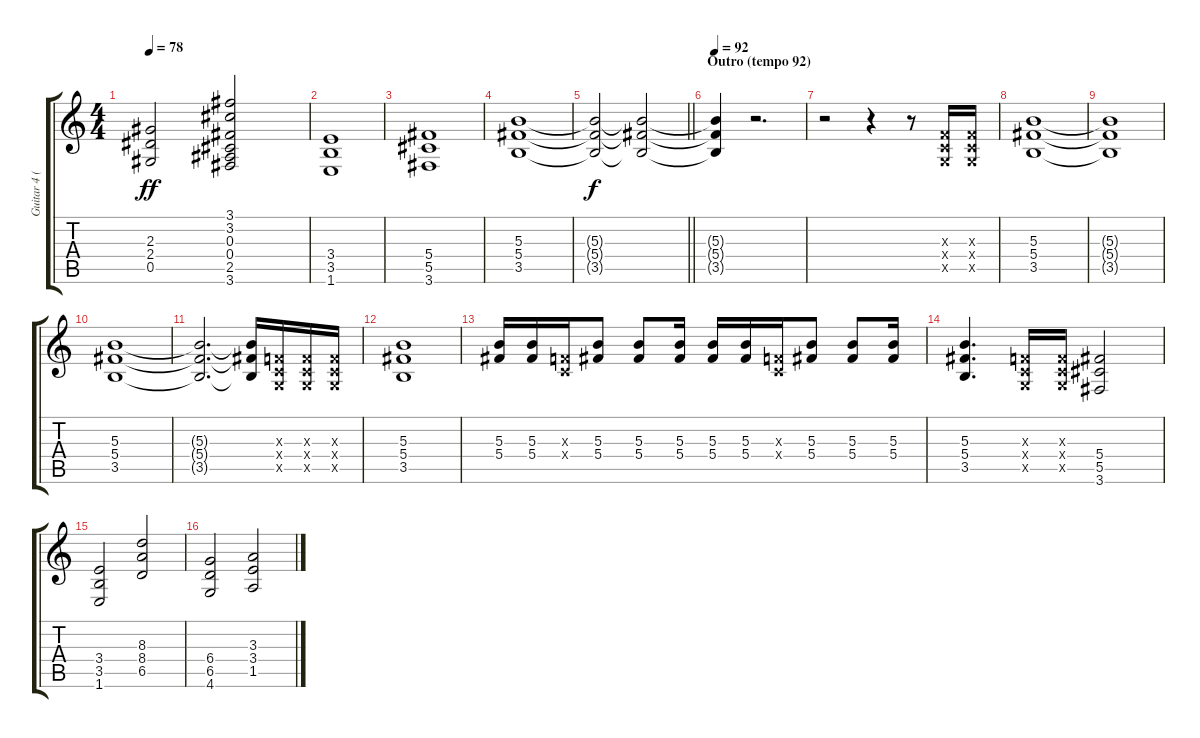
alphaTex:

\track ("Guitar 4 (Izzy)" "Guitar 4 (") {instrument overdrivenguitar}
\staff {score tabs}
\tuning (Eb4 Bb3 Gb3 Db3 Ab2 Eb2) {hide}
\ts (4 4)
\tempo 78
\clef g2
\ks c
(2.3 2.4 0.5).2{dy ff} (3.1 3.2 0.3 0.4 2.5 3.6).2 |
(3.4 3.5 1.6).1 |
(5.4 5.5 3.6).1 |
(5.3 5.4 3.5).1 |
\barLineRight lightlight
(5.3{t} 5.4{t} 3.5{t}).2{dy f} (5.3{t} 5.4{t} 3.5{t}).2 |
\section ("" "Outro (tempo 92)")
\tempo 92
(5.3{t} 5.4{t} 3.5{t}).4 r.2{d} |
r.2 r.4 r.8 (-1.3{x} -1.4{x} -1.5{x}).16 (-1.3{x} -1.4{x} -1.5{x}).16 |
(5.3 5.4 3.5).1 |
(5.3{t} 5.4{t} 3.5{t}).1 |
(5.3 5.4 3.5).1 |
(5.3{t} 5.4{t} 3.5{t}).2{d} (5.3{t} 5.4{t} 3.5{t}).16 (-1.3{x} -1.4{x} -1.5{x}).16 (-1.3{x} -1.4{x} -1.5{x}).16 (-1.3{x} -1.4{x} -1.5{x}).16 |
(5.3 5.4 3.5).1 |
(5.3 5.4).16 (5.3 5.4).16 (-1.3{x} -1.4{x}).16 (5.3 5.4).8 (5.3 5.4).8 (5.3 5.4).16 (5.3 5.4).16 (5.3 5.4).16 (-1.3{x} -1.4{x}).16 (5.3 5.4).8 (5.3 5.4).8 (5.3 5.4).16 |
(5.3 5.4 3.5).4{d} (-1.3{x} -1.4{x} -1.5{x}).16 (-1.3{x} -1.4{x} -1.5{x}).16 (5.4 5.5 3.6).2 |
(3.4 3.5 1.6).2 (8.3 8.4 6.5).2 |
(6.4 6.5 4.6).2 (3.3 3.4 1.5).2
